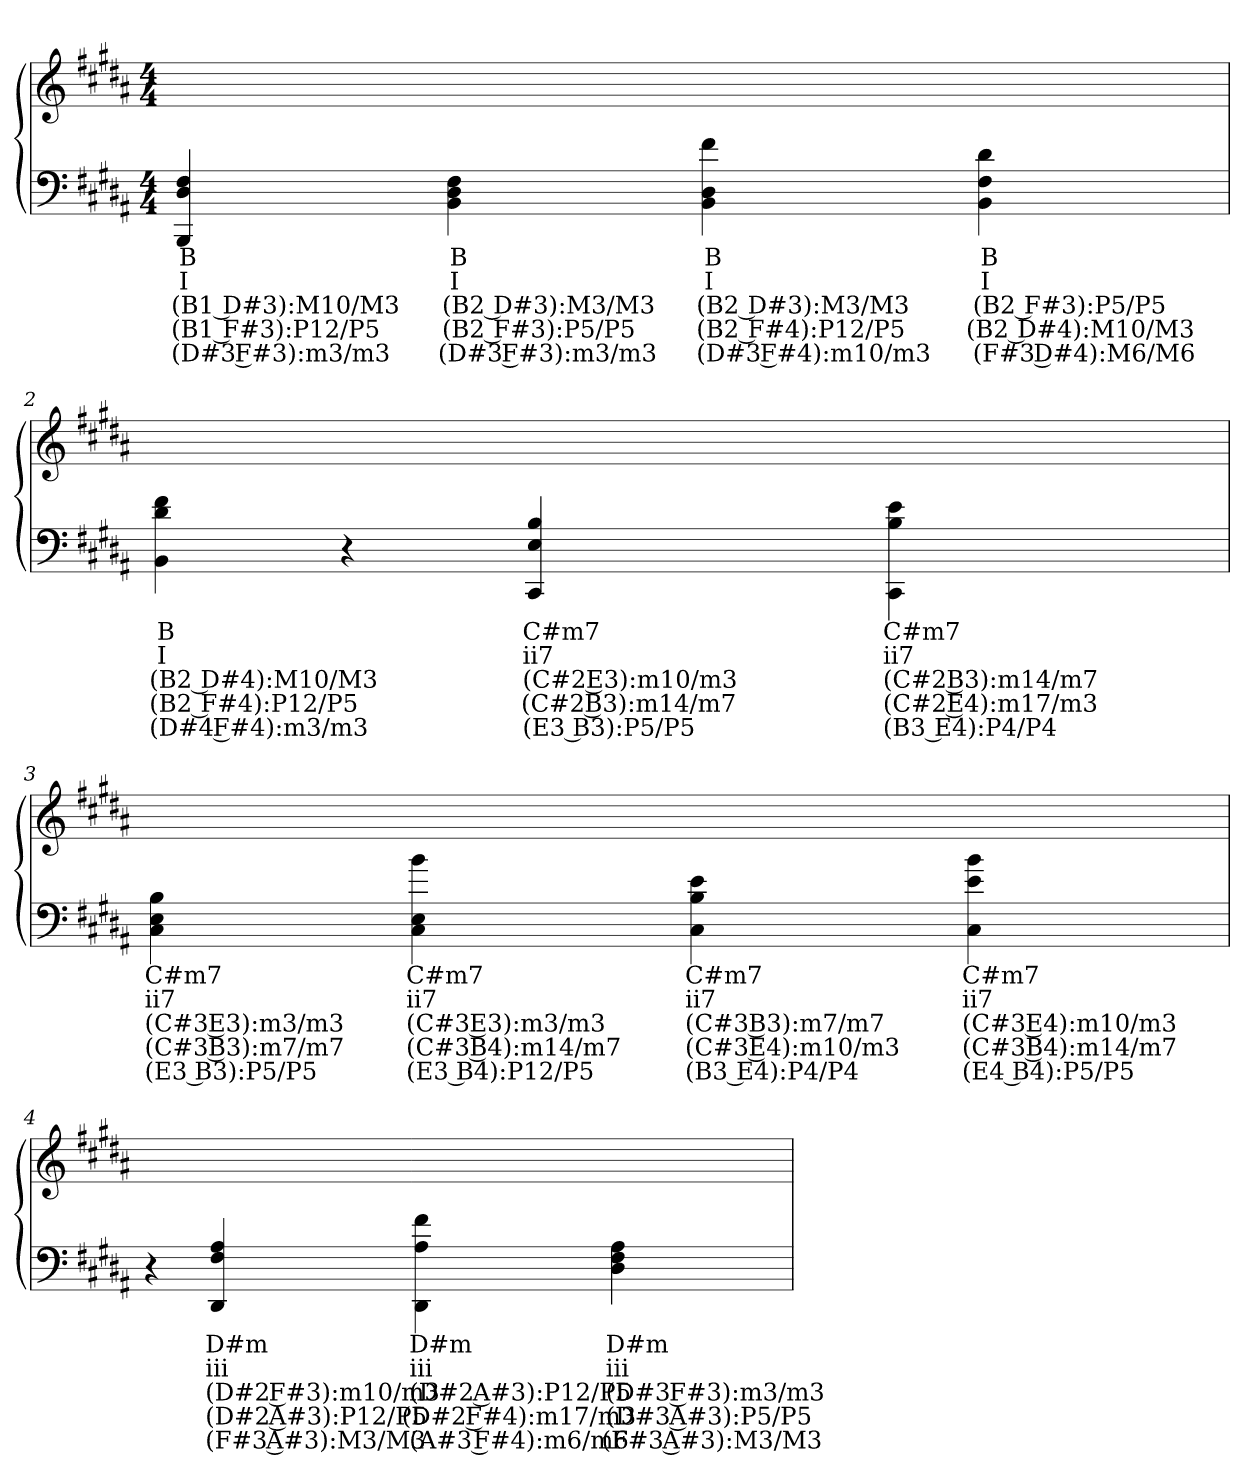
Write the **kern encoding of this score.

**kern	**text	**text	**text	**text	**text	**kern
*part2	*part2	*part2	*part2	*part2	*part2	*part1
*staff2	*staff2	*staff2	*staff2	*staff2	*staff2	*staff1
*clefF4	*	*	*	*	*	*clefG2
*k[f#c#g#d#a#]	*	*	*	*	*	*k[f#c#g#d#a#]
*B:	*	*	*	*	*	*B:
*M4/4	*	*	*	*	*	*M4/4
*MM60	*	*	*	*	*	*MM60
=1	=1	=1	=1	=1	=1	=1
4BBB 4D# 4F#	B	I	(B1 D#3):M10/M3	(B1 F#3):P12/P5	(D#3 F#3):m3/m3	1ryy
4BB 4D# 4F#	B	I	(B2 D#3):M3/M3	(B2 F#3):P5/P5	(D#3 F#3):m3/m3	.
4BB 4D# 4f#	B	I	(B2 D#3):M3/M3	(B2 F#4):P12/P5	(D#3 F#4):m10/m3	.
4BB 4F# 4d#	B	I	(B2 F#3):P5/P5	(B2 D#4):M10/M3	(F#3 D#4):M6/M6	.
=2	=2	=2	=2	=2	=2	=2
4BB 4d# 4f#	B	I	(B2 D#4):M10/M3	(B2 F#4):P12/P5	(D#4 F#4):m3/m3	1ryy
4r	.	.	.	.	.	.
4CC# 4E 4B	C#m7	ii7	(C#2 E3):m10/m3	(C#2 B3):m14/m7	(E3 B3):P5/P5	.
4CC# 4B 4e	C#m7	ii7	(C#2 B3):m14/m7	(C#2 E4):m17/m3	(B3 E4):P4/P4	.
=3	=3	=3	=3	=3	=3	=3
4C# 4E 4B	C#m7	ii7	(C#3 E3):m3/m3	(C#3 B3):m7/m7	(E3 B3):P5/P5	1ryy
4C# 4E 4b	C#m7	ii7	(C#3 E3):m3/m3	(C#3 B4):m14/m7	(E3 B4):P12/P5	.
4C# 4B 4e	C#m7	ii7	(C#3 B3):m7/m7	(C#3 E4):m10/m3	(B3 E4):P4/P4	.
4C# 4e 4b	C#m7	ii7	(C#3 E4):m10/m3	(C#3 B4):m14/m7	(E4 B4):P5/P5	.
=4	=4	=4	=4	=4	=4	=4
4r	.	.	.	.	.	1ryy
4DD# 4F# 4A#	D#m	iii	(D#2 F#3):m10/m3	(D#2 A#3):P12/P5	(F#3 A#3):M3/M3	.
4DD# 4A# 4f#	D#m	iii	(D#2 A#3):P12/P5	(D#2 F#4):m17/m3	(A#3 F#4):m6/m6	.
4D# 4F# 4A#	D#m	iii	(D#3 F#3):m3/m3	(D#3 A#3):P5/P5	(F#3 A#3):M3/M3	.
=	=	=	=	=	=	=
*-	*-	*-	*-	*-	*-	*-
